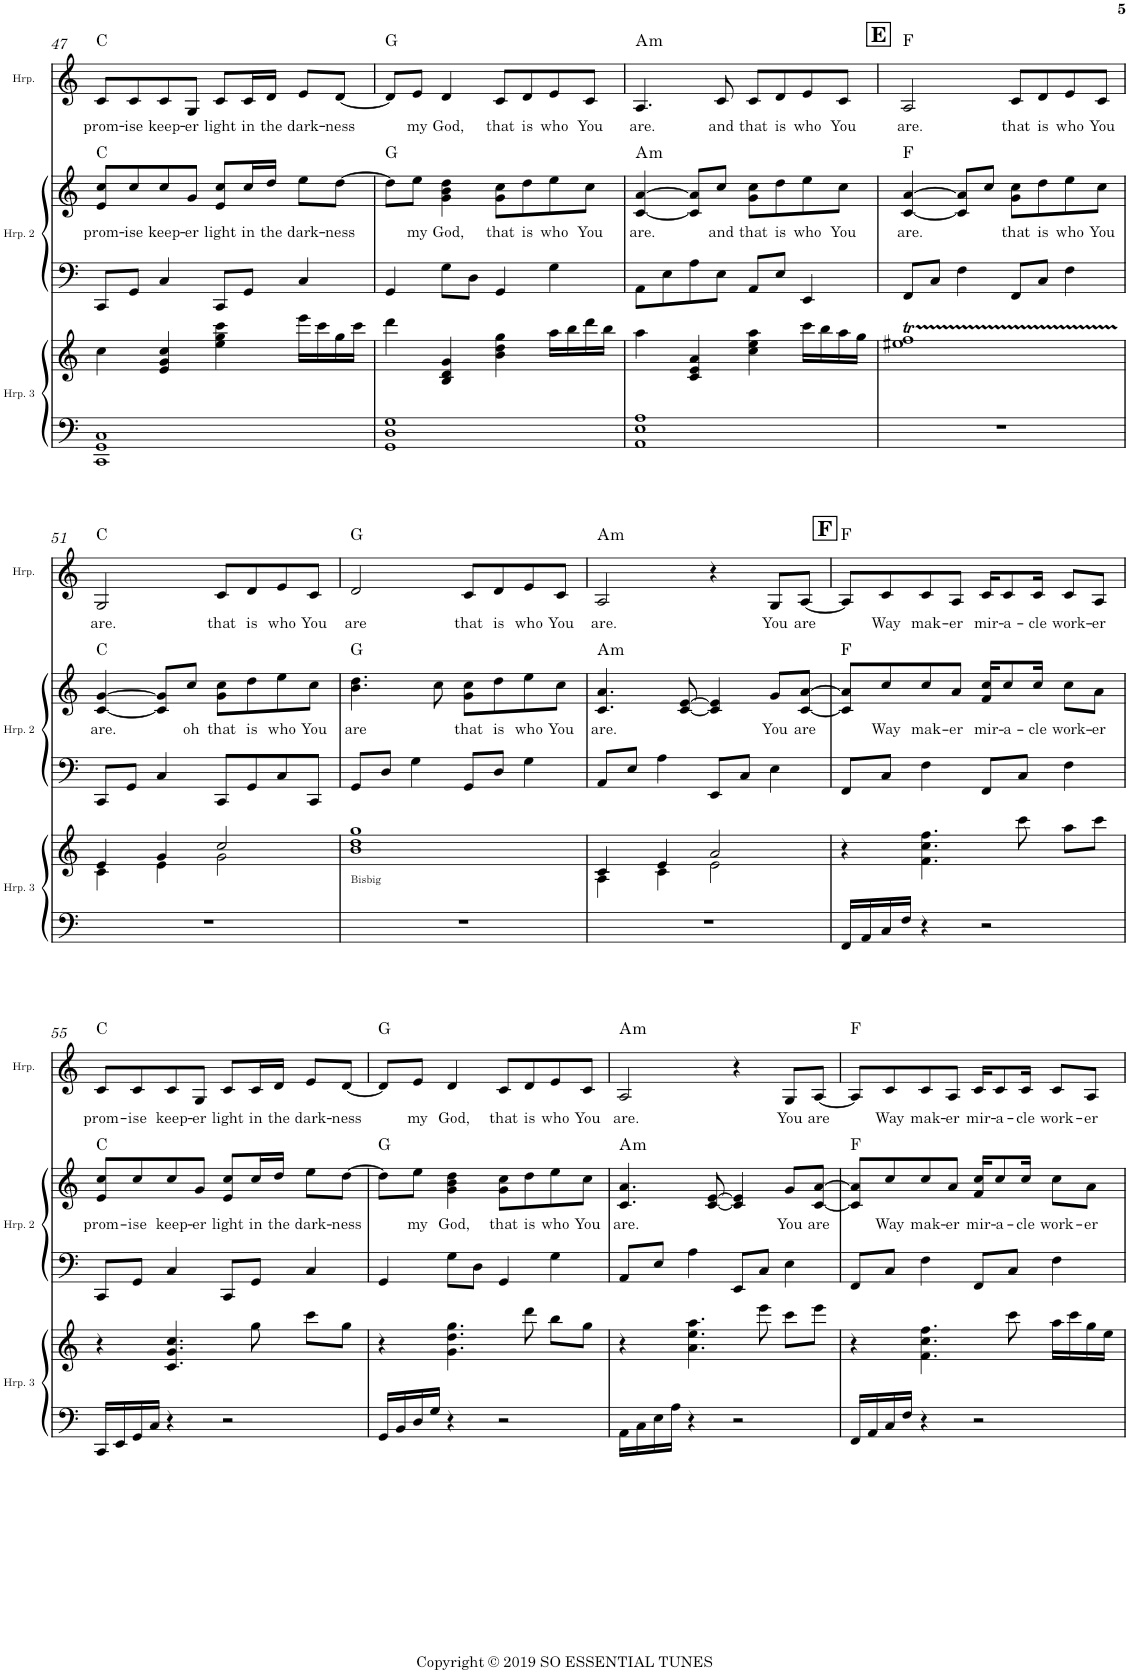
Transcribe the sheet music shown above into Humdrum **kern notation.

**kern	**kern	**kern	**kern	**text	**harte	**kern	**text	**harte
*part3	*part3	*part2	*part2	*part2	*part2	*part1	*part1	*part1
*staff5	*staff4	*staff3	*staff2	*staff2	*	*staff1	*staff1	*
*I"Harp 3	*	*I"Harp 2	*	*	*	*I"Harp 1	*	*
*I'Hrp. 3	*	*I'Hrp. 2	*	*	*	*I'Hrp.	*	*
!!LO:PB:g=z
*clefF4	*clefG2	*clefF4	*clefG2	*	*	*clefG2	*	*
*k[]	*k[]	*k[]	*k[]	*	*	*k[]	*	*
*M4/4	*M4/4	*M4/4	*M4/4	*	*	*M4/4	*	*
=47	=47	=47	=47	=47	=47	=47	=47	=47
!	!	!	!	!LO:LY:b	!	!	!LO:LY:b	!
1CC 1GG 1C	4cc\	8CC/L	8e/ 8cc/L	prom-	C:maj	8c/L	prom-	C:maj
!	!	!	!	!LO:LY:b	!	!	!LO:LY:b	!
.	.	8GG/J	8cc/	-ise	.	8c/	-ise	.
!	!	!	!	!LO:LY:b	!	!	!LO:LY:b	!
.	4e/ 4g/ 4cc/	4C/	8cc/	keep-	.	8c/	keep-	.
!	!	!	!	!LO:LY:b	!	!	!LO:LY:b	!
.	.	.	8g/J	-er	.	8G/J	-er	.
!	!	!	!	!LO:LY:b	!	!	!LO:LY:b	!
.	4ee\ 4gg\ 4ccc\	8CC/L	8e/ 8cc/L	light	.	8c/L	light	.
!	!	!	!	!LO:LY:b	!	!	!LO:LY:b	!
.	.	8GG/J	16cc/L	in	.	16c/L	in	.
!	!	!	!	!LO:LY:b	!	!	!LO:LY:b	!
.	.	.	16dd/JJ	the	.	16d/JJ	the	.
!	!	!	!	!LO:LY:b	!	!	!LO:LY:b	!
.	16eee\LL	4C/	8ee\L	dark-	.	8e/L	dark-	.
.	16ccc\	.	.	.	.	.	.	.
!	!	!	!	!LO:LY:b	!	!	!LO:LY:b	!
.	16gg\	.	[8dd\J	-ness	.	[8d/J	-ness	.
.	16ccc\JJ	.	.	.	.	.	.	.
=48	=48	=48	=48	=48	=48	=48	=48	=48
1GG 1D 1G	4ddd\	4GG/	8dd\L]	.	G:maj	8d/L]	.	G:maj
!	!	!	!	!LO:LY:b	!	!	!LO:LY:b	!
.	.	.	8ee\J	my	.	8e/J	my	.
!	!	!	!	!LO:LY:b	!	!	!LO:LY:b	!
.	4B/ 4d/ 4g/	8G\L	4g\ 4b\ 4dd\	God,	.	4d/	God,	.
.	.	8D\J	.	.	.	.	.	.
!	!	!	!	!LO:LY:b	!	!	!LO:LY:b	!
.	4b\ 4dd\ 4gg\	4GG/	8g\ 8cc\L	that	.	8c/L	that	.
!	!	!	!	!LO:LY:b	!	!	!LO:LY:b	!
.	.	.	8dd\	is	.	8d/	is	.
!	!	!	!	!LO:LY:b	!	!	!LO:LY:b	!
.	16aa\LL	4G\	8ee\	who	.	8e/	who	.
.	16bb\	.	.	.	.	.	.	.
!	!	!	!	!LO:LY:b	!	!	!LO:LY:b	!
.	16ddd\	.	8cc\J	You	.	8c/J	You	.
.	16bb\JJ	.	.	.	.	.	.	.
=49	=49	=49	=49	=49	=49	=49	=49	=49
!	!	!	!	!LO:LY:b	!LO:H:kt=m	!	!LO:LY:b	!LO:H:kt=m
1AA 1E 1A	4aa\	8AA\L	[4c/ [4a/	are.	A:min	4.A/	are.	A:min
.	.	8E\	.	.	.	.	.	.
.	4c/ 4e/ 4a/	8A\	8c/] 8a/]L	.	.	.	.	.
!	!	!	!	!LO:LY:b	!	!	!LO:LY:b	!
.	.	8E\J	8cc/J	and	.	8c/	and	.
!	!	!	!	!LO:LY:b	!	!	!LO:LY:b	!
.	4cc\ 4ee\ 4aa\	8AA/L	8g\ 8cc\L	that	.	8c/L	that	.
!	!	!	!	!LO:LY:b	!	!	!LO:LY:b	!
.	.	8E/J	8dd\	is	.	8d/	is	.
!	!	!	!	!LO:LY:b	!	!	!LO:LY:b	!
.	16ccc\LL	4EE/	8ee\	who	.	8e/	who	.
.	16bb\	.	.	.	.	.	.	.
!	!	!	!	!LO:LY:b	!	!	!LO:LY:b	!
.	16aa\	.	8cc\J	You	.	8c/J	You	.
.	16gg\JJ	.	.	.	.	.	.	.
!!LO:REH:place=s1:a:B:cj:fs=14:t=E
=50	=50	=50	=50	=50	=50	=50	=50	=50
!	!	!	!	!LO:LY:b	!	!	!LO:LY:b	!
1r	1ee#XT 1ffT	8FF/L	[4c/ [4a/	are.	F:maj	2A/	are.	F:maj
.	.	8C/J	.	.	.	.	.	.
.	.	4F\	8c/] 8a/]L	.	.	.	.	.
.	.	.	8cc/J	.	.	.	.	.
!	!	!	!	!LO:LY:b	!	!	!LO:LY:b	!
.	.	8FF/L	8g\ 8cc\L	that	.	8c/L	that	.
!	!	!	!	!LO:LY:b	!	!	!LO:LY:b	!
.	.	8C/J	8dd\	is	.	8d/	is	.
!	!	!	!	!LO:LY:b	!	!	!LO:LY:b	!
.	.	4F\	8ee\	who	.	8e/	who	.
!	!	!	!	!LO:LY:b	!	!	!LO:LY:b	!
.	.	.	8cc\J	You	.	8c/J	You	.
!!LO:LB:g=z
=51	=51	=51	=51	=51	=51	=51	=51	=51
*	*^	*	*	*	*	*	*	*
!	!	!	!	!	!LO:LY:b	!	!	!LO:LY:b	!
1r	4e/	4c\	8CC/L	[4c/ [4g/	are.	C:maj	2G/	are.	C:maj
.	.	.	8GG/J	.	.	.	.	.	.
.	4g/	4e\	4C/	8c/] 8g/]L	.	.	.	.	.
!	!	!	!	!	!LO:LY:b	!	!	!	!
.	.	.	.	8cc/J	oh	.	.	.	.
!	!	!	!	!	!LO:LY:b	!	!	!LO:LY:b	!
.	2cc/	2g\	8CC/L	8g\ 8cc\L	that	.	8c/L	that	.
!	!	!	!	!	!LO:LY:b	!	!	!LO:LY:b	!
.	.	.	8GG/	8dd\	is	.	8d/	is	.
!	!	!	!	!	!LO:LY:b	!	!	!LO:LY:b	!
.	.	.	8C/	8ee\	who	.	8e/	who	.
!	!	!	!	!	!LO:LY:b	!	!	!LO:LY:b	!
.	.	.	8CC/J	8cc\J	You	.	8c/J	You	.
*	*v	*v	*	*	*	*	*	*	*
=52	=52	=52	=52	=52	=52	=52	=52	=52
!	!LO:TX:b:t=Bisbig	!	!	!	!	!	!	!
!	!	!	!	!LO:LY:b	!	!	!LO:LY:b	!
1r	1b 1dd 1gg	8GG/L	4.b\ 4.dd\	are	G:maj	2d/	are	G:maj
.	.	8D/J	.	.	.	.	.	.
.	.	4G\	.	.	.	.	.	.
.	.	.	8cc\	.	.	.	.	.
!	!	!	!	!LO:LY:b	!	!	!LO:LY:b	!
.	.	8GG/L	8g\ 8cc\L	that	.	8c/L	that	.
!	!	!	!	!LO:LY:b	!	!	!LO:LY:b	!
.	.	8D/J	8dd\	is	.	8d/	is	.
!	!	!	!	!LO:LY:b	!	!	!LO:LY:b	!
.	.	4G\	8ee\	who	.	8e/	who	.
!	!	!	!	!LO:LY:b	!	!	!LO:LY:b	!
.	.	.	8cc\J	You	.	8c/J	You	.
=53	=53	=53	=53	=53	=53	=53	=53	=53
*	*^	*	*	*	*	*	*	*
!	!	!	!	!	!LO:LY:b	!LO:H:kt=m	!	!LO:LY:b	!LO:H:kt=m
1r	4c/	4A\	8AA/L	4.c/ 4.a/	are.	A:min	2A/	are.	A:min
.	.	.	8E/J	.	.	.	.	.	.
.	4e/	4c\	4A\	.	.	.	.	.	.
.	.	.	.	[8c/ [8e/	.	.	.	.	.
.	2a/	2e\	8EE/L	4c/] 4e/]	.	.	4r	.	.
.	.	.	8C/J	.	.	.	.	.	.
!	!	!	!	!	!LO:LY:b	!	!	!LO:LY:b	!
.	.	.	4E\	8g/L	You	.	8G/L	You	.
!	!	!	!	!	!LO:LY:b	!	!	!LO:LY:b	!
.	.	.	.	[8c/ [8a/J	are	.	[8A/J	are	.
*	*v	*v	*	*	*	*	*	*	*
!!LO:REH:place=s1:a:B:cj:fs=14:t=F
=54	=54	=54	=54	=54	=54	=54	=54	=54
16FF/LL	4r	8FF/L	8c/] 8a/]L	.	F:maj	8A/L]	.	F:maj
16AA/	.	.	.	.	.	.	.	.
!	!	!	!	!LO:LY:b	!	!	!LO:LY:b	!
16C/	.	8C/J	8cc/	Way	.	8c/	Way	.
16F/JJ	.	.	.	.	.	.	.	.
!	!	!	!	!LO:LY:b	!	!	!LO:LY:b	!
4r	4.f\ 4.cc\ 4.ff\	4F\	8cc/	mak-	.	8c/	mak-	.
!	!	!	!	!LO:LY:b	!	!	!LO:LY:b	!
.	.	.	8a/J	-er	.	8A/J	-er	.
!	!	!	!	!LO:LY:b	!	!	!LO:LY:b	!
2r	.	8FF/L	16f/ 16cc/KL	mir-	.	16c/KL	mir-	.
!	!	!	!	!LO:LY:b	!	!	!LO:LY:b	!
.	.	.	8cc/	-a-	.	8c/	-a-	.
.	8ccc\	8C/J	.	.	.	.	.	.
!	!	!	!	!LO:LY:b	!	!	!LO:LY:b	!
.	.	.	16cc/Jk	-cle	.	16c/Jk	-cle	.
!	!	!	!	!LO:LY:b	!	!	!LO:LY:b	!
.	8aa\L	4F\	8cc\L	work-	.	8c/L	work-	.
!	!	!	!	!LO:LY:b	!	!	!LO:LY:b	!
.	8ccc\J	.	8a\J	-er	.	8A/J	-er	.
!!LO:LB:g=z
=55	=55	=55	=55	=55	=55	=55	=55	=55
!	!	!	!	!LO:LY:b	!	!	!LO:LY:b	!
16CC/LL	4r	8CC/L	8e/ 8cc/L	prom-	C:maj	8c/L	prom-	C:maj
16EE/	.	.	.	.	.	.	.	.
!	!	!	!	!LO:LY:b	!	!	!LO:LY:b	!
16GG/	.	8GG/J	8cc/	-ise	.	8c/	-ise	.
16C/JJ	.	.	.	.	.	.	.	.
!	!	!	!	!LO:LY:b	!	!	!LO:LY:b	!
4r	4.c/ 4.g/ 4.cc/	4C/	8cc/	keep-	.	8c/	keep-	.
!	!	!	!	!LO:LY:b	!	!	!LO:LY:b	!
.	.	.	8g/J	-er	.	8G/J	-er	.
!	!	!	!	!LO:LY:b	!	!	!LO:LY:b	!
2r	.	8CC/L	8e/ 8cc/L	light	.	8c/L	light	.
!	!	!	!	!LO:LY:b	!	!	!LO:LY:b	!
.	8gg\	8GG/J	16cc/L	in	.	16c/L	in	.
!	!	!	!	!LO:LY:b	!	!	!LO:LY:b	!
.	.	.	16dd/JJ	the	.	16d/JJ	the	.
!	!	!	!	!LO:LY:b	!	!	!LO:LY:b	!
.	8ccc\L	4C/	8ee\L	dark-	.	8e/L	dark-	.
!	!	!	!	!LO:LY:b	!	!	!LO:LY:b	!
.	8gg\J	.	[8dd\J	-ness	.	[8d/J	-ness	.
=56	=56	=56	=56	=56	=56	=56	=56	=56
16GG/LL	4r	4GG/	8dd\L]	.	G:maj	8d/L]	.	G:maj
16BB/	.	.	.	.	.	.	.	.
!	!	!	!	!LO:LY:b	!	!	!LO:LY:b	!
16D/	.	.	8ee\J	my	.	8e/J	my	.
16G/JJ	.	.	.	.	.	.	.	.
!	!	!	!	!LO:LY:b	!	!	!LO:LY:b	!
4r	4.g\ 4.dd\ 4.gg\	8G\L	4g\ 4b\ 4dd\	God,	.	4d/	God,	.
.	.	8D\J	.	.	.	.	.	.
!	!	!	!	!LO:LY:b	!	!	!LO:LY:b	!
2r	.	4GG/	8g\ 8cc\L	that	.	8c/L	that	.
!	!	!	!	!LO:LY:b	!	!	!LO:LY:b	!
.	8ddd\	.	8dd\	is	.	8d/	is	.
!	!	!	!	!LO:LY:b	!	!	!LO:LY:b	!
.	8bb\L	4G\	8ee\	who	.	8e/	who	.
!	!	!	!	!LO:LY:b	!	!	!LO:LY:b	!
.	8gg\J	.	8cc\J	You	.	8c/J	You	.
=57	=57	=57	=57	=57	=57	=57	=57	=57
!	!	!	!	!LO:LY:b	!LO:H:kt=m	!	!LO:LY:b	!LO:H:kt=m
16AA\LL	4r	8AA/L	4.c/ 4.a/	are.	A:min	2A/	are.	A:min
16C\	.	.	.	.	.	.	.	.
16E\	.	8E/J	.	.	.	.	.	.
16A\JJ	.	.	.	.	.	.	.	.
4r	4.a\ 4.ee\ 4.aa\	4A\	.	.	.	.	.	.
.	.	.	[8c/ [8e/	.	.	.	.	.
2r	.	8EE/L	4c/] 4e/]	.	.	4r	.	.
.	8eee\	8C/J	.	.	.	.	.	.
!	!	!	!	!LO:LY:b	!	!	!LO:LY:b	!
.	8ccc\L	4E\	8g/L	You	.	8G/L	You	.
!	!	!	!	!LO:LY:b	!	!	!LO:LY:b	!
.	8eee\J	.	[8c/ [8a/J	are	.	[8A/J	are	.
=58	=58	=58	=58	=58	=58	=58	=58	=58
16FF/LL	4r	8FF/L	8c/] 8a/]L	.	F:maj	8A/L]	.	F:maj
16AA/	.	.	.	.	.	.	.	.
!	!	!	!	!LO:LY:b	!	!	!LO:LY:b	!
16C/	.	8C/J	8cc/	Way	.	8c/	Way	.
16F/JJ	.	.	.	.	.	.	.	.
!	!	!	!	!LO:LY:b	!	!	!LO:LY:b	!
4r	4.f\ 4.cc\ 4.ff\	4F\	8cc/	mak-	.	8c/	mak-	.
!	!	!	!	!LO:LY:b	!	!	!LO:LY:b	!
.	.	.	8a/J	-er	.	8A/J	-er	.
!	!	!	!	!LO:LY:b	!	!	!LO:LY:b	!
2r	.	8FF/L	16f/ 16cc/KL	mir-	.	16c/KL	mir-	.
!	!	!	!	!LO:LY:b	!	!	!LO:LY:b	!
.	.	.	8cc/	-a-	.	8c/	-a-	.
.	8ccc\	8C/J	.	.	.	.	.	.
!	!	!	!	!LO:LY:b	!	!	!LO:LY:b	!
.	.	.	16cc/Jk	-cle	.	16c/Jk	-cle	.
!	!	!	!	!LO:LY:b	!	!	!LO:LY:b	!
.	16aa\LL	4F\	8cc\L	work-	.	8c/L	work-	.
.	16ccc\	.	.	.	.	.	.	.
!	!	!	!	!LO:LY:b	!	!	!LO:LY:b	!
.	16gg\	.	8a\J	-er	.	8A/J	-er	.
.	16ee\JJ	.	.	.	.	.	.	.
=	=	=	=	=	=	=	=	=
*-	*-	*-	*-	*-	*-	*-	*-	*-
